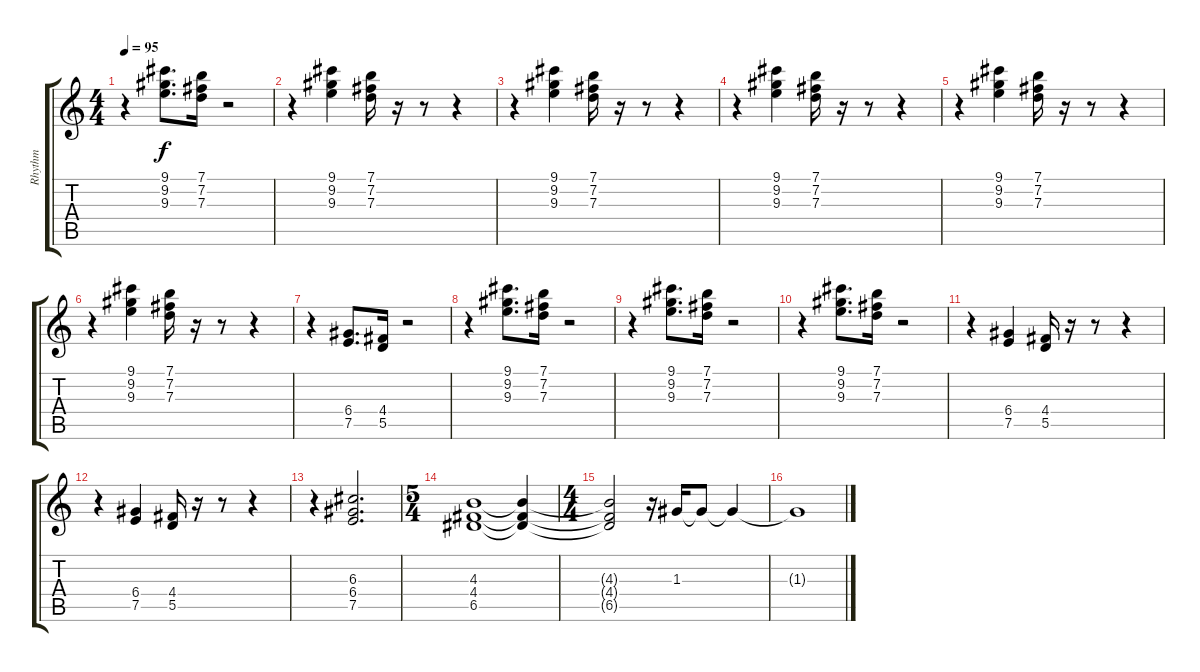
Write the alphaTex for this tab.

\track ("Rhythm" "Rhythm") {instrument electricguitarjazz}
\staff {score tabs}
\tuning (E4 B3 G3 D3 A2 E2) {hide}
\ts (4 4)
\tempo 95
\clef g2
\ks c
r.4{dy f} (9.1 9.2 9.3).8{d} (7.1 7.2 7.3).16 r.2 |
r.4 (9.1 9.2 9.3).4 (7.1 7.2 7.3).16 r.16 r.8 r.4 |
r.4 (9.1 9.2 9.3).4 (7.1 7.2 7.3).16 r.16 r.8 r.4 |
r.4 (9.1 9.2 9.3).4 (7.1 7.2 7.3).16 r.16 r.8 r.4 |
r.4 (9.1 9.2 9.3).4 (7.1 7.2 7.3).16 r.16 r.8 r.4 |
r.4 (9.1 9.2 9.3).4 (7.1 7.2 7.3).16 r.16 r.8 r.4 |
r.4 (6.4 7.5).8{d} (4.4 5.5).16 r.2 |
r.4 (9.1 9.2 9.3).8{d} (7.1 7.2 7.3).16 r.2 |
r.4 (9.1 9.2 9.3).8{d} (7.1 7.2 7.3).16 r.2 |
r.4 (9.1 9.2 9.3).8{d} (7.1 7.2 7.3).16 r.2 |
r.4 (6.4 7.5).4 (4.4 5.5).16 r.16 r.8 r.4 |
r.4 (6.4 7.5).4 (4.4 5.5).16 r.16 r.8 r.4 |
r.4 (6.3 6.4 7.5).2{d} |
\ts (5 4)
(4.3 4.4 6.5).1 (4.3{t} 4.4{t} 6.5{t}).4 |
\ts (4 4)
(4.3{t} 4.4{t} 6.5{t}).2 r.16{volume 3 instrument applause} 1.3.16 1.3{t}.8 1.3{t}.4 |
1.3{t}.1
